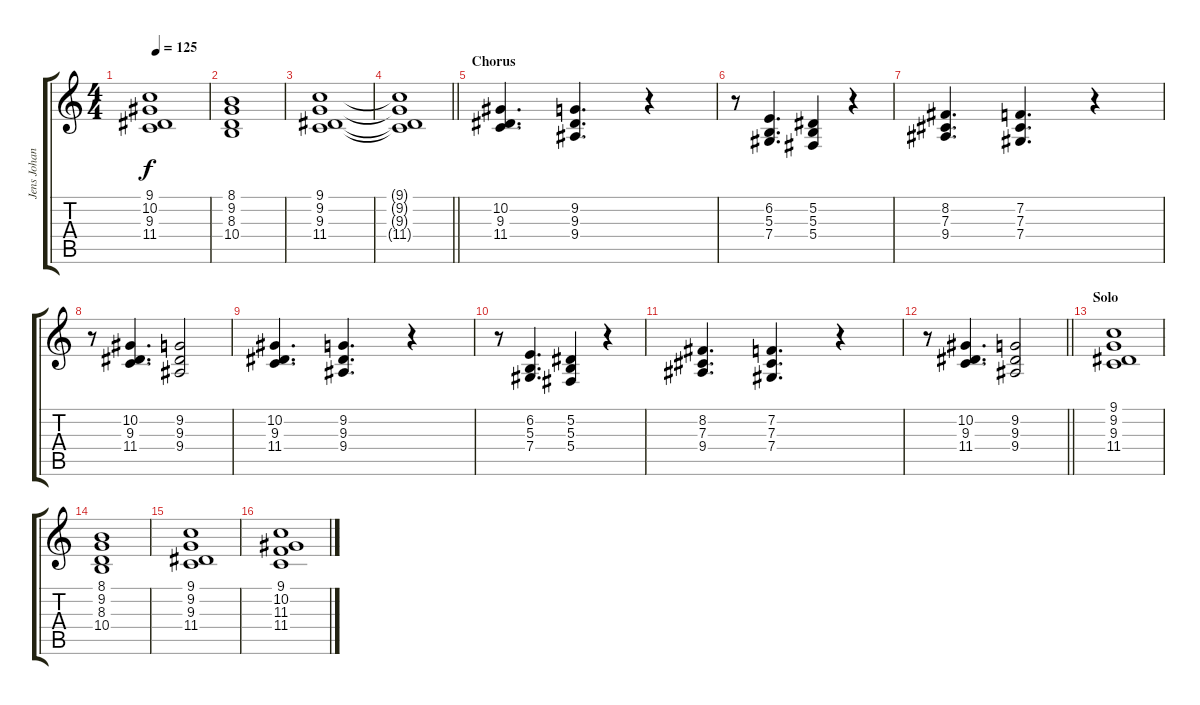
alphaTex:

\track ("Jens Johansson" "Jens Johan") {instrument synthbrass1}
\staff {score tabs}
\tuning (Eb4 Bb3 Gb3 Db3 Ab2 Eb2) {hide}
\ts (4 4)
\tempo 125
\clef g2
\ks c
(9.1 10.2 9.3 11.4).1{dy f} |
(8.1 9.2 8.3 10.4).1 |
(9.1 9.2 9.3 11.4).1 |
\barLineRight lightlight
(9.1{t} 9.2{t} 9.3{t} 11.4{t}).1 |
\section ("" "Chorus")
(10.2 9.3 11.4).4{d} (9.2 9.3 9.4).4{d} r.4 |
r.8 (6.2 5.3 7.4).4{d} (5.2 5.3 5.4).4 r.4 |
(8.2 7.3 9.4).4{d} (7.2 7.3 7.4).4{d} r.4 |
r.8 (10.2 9.3 11.4).4{d} (9.2 9.3 9.4).2 |
(10.2 9.3 11.4).4{d} (9.2 9.3 9.4).4{d} r.4 |
r.8 (6.2 5.3 7.4).4{d} (5.2 5.3 5.4).4 r.4 |
(8.2 7.3 9.4).4{d} (7.2 7.3 7.4).4{d} r.4 |
\barLineRight lightlight
r.8 (10.2 9.3 11.4).4{d} (9.2 9.3 9.4).2 |
\section ("" "Solo")
(9.1 9.2 9.3 11.4).1 |
(8.1 9.2 8.3 10.4).1 |
(9.1 9.2 9.3 11.4).1 |
(9.1 10.2 11.3 11.4).1
